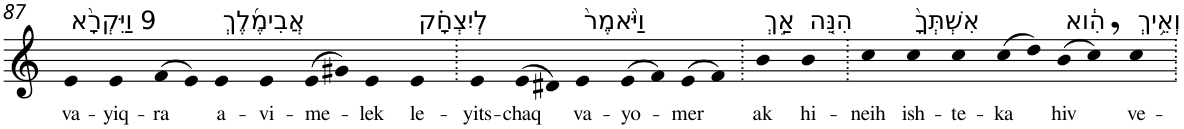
**kern	**text
*part1	*part1
*staff1	*staff1
*I"Piano	*
*I'Pno	*
!!LO:PB:g=z
*clefG2	*
*k[]	*
=87	=87
!LO:TX:a:t=9 וַיִּקְרָ֨א	!
!	!LO:LY:b
4e	va-
!	!LO:LY:b
4e	-yiq-
!	!LO:LY:b
(>8f	-ra
8e)	.
!LO:TX:a:t=אֲבִימֶ֜לֶךְ	!
!	!LO:LY:b
4e	a-
!	!LO:LY:b
4e	-vi-
!	!LO:LY:b
(>8e	-me-
8g#X)	.
!	!LO:LY:b
4e	-lek
!LO:TX:a:t=לְיִצְחָ֗ק	!
!	!LO:LY:b
4e	le-
=88.	=88.
!	!LO:LY:b
4e	-yits-
!	!LO:LY:b
(>8e	-chaq
8d#X)	.
!LO:TX:a:t=וַיֹּ֙אמֶר֙	!
!	!LO:LY:b
4e	va-
!	!LO:LY:b
(>8e	-yo-
8f)	.
!	!LO:LY:b
(>8e	-mer
8f)	.
=89.	=89.
!LO:TX:a:t=אַ֣ךְ	!
!	!LO:LY:b
4b	ak
!LO:TX:a:t=הִנֵּ֤ה	!
!	!LO:LY:b
4b	hi-
=90.	=90.
!	!LO:LY:b
4cc	-neih
!LO:TX:a:t=אִשְׁתְּךָ֙	!
!	!LO:LY:b
4cc	ish-
!	!LO:LY:b
4cc	-te-
!	!LO:LY:b
(>8cc	-ka
8dd)	.
!LO:TX:a:t=הִ֔וא	!
!	!LO:LY:b
(>8b	hiv
8cc,)	.
!LO:TX:a:t=וְאֵ֥יךְ	!
!	!LO:LY:b
4cc	ve-
=.	=.
*-	*-
